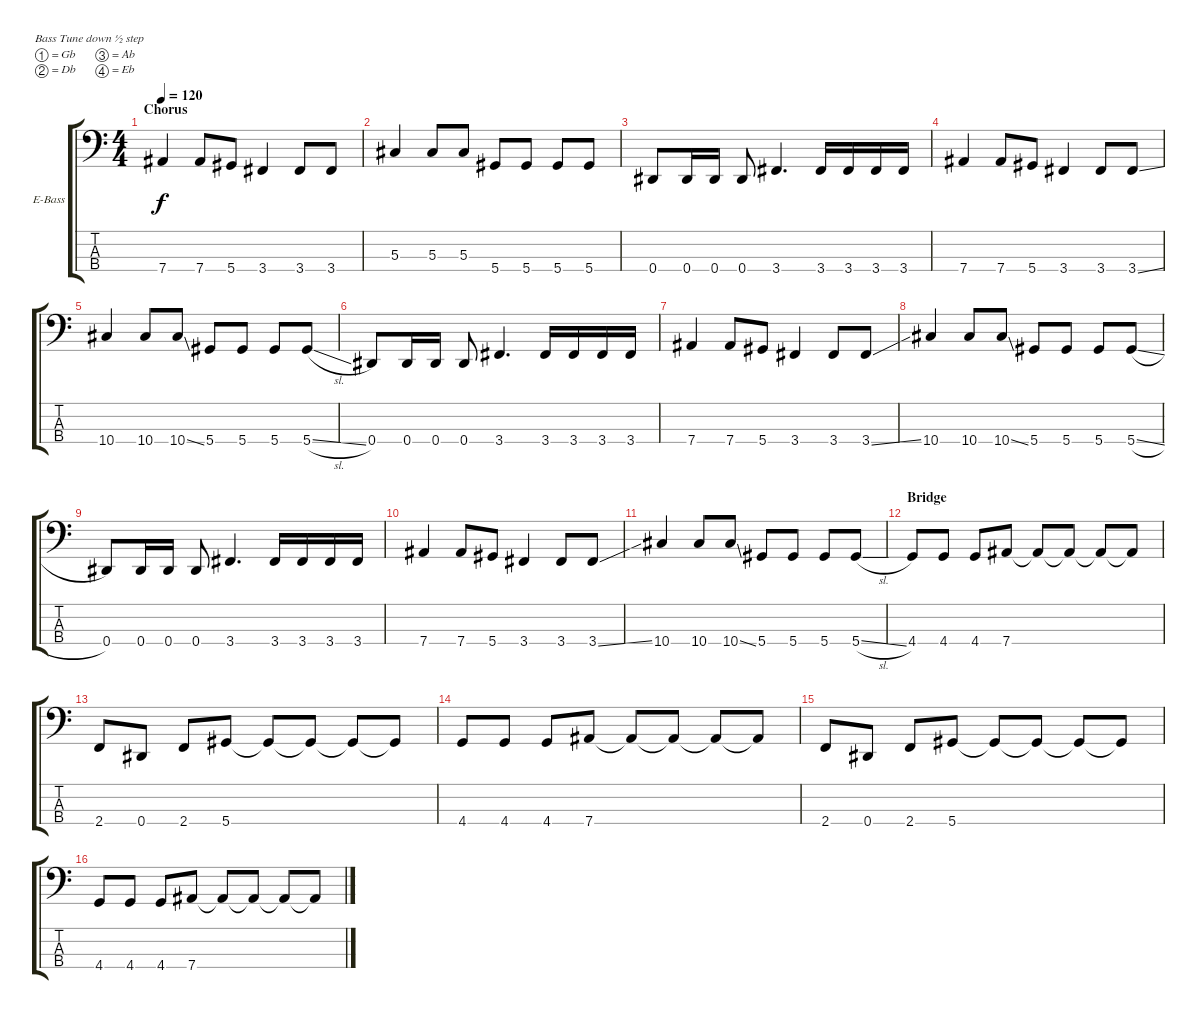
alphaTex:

\bracketExtendMode groupsimilarinstruments
\firstSystemTrackNameOrientation horizontal
\otherSystemsTrackNameOrientation horizontal
\track ("Bass" "E-Bass") {instrument electricbasspick}
\staff {score tabs}
\tuning (Gb2 Db2 Ab1 Eb1)
\ts (4 4)
\section ("" "Chorus")
\tempo 120
\clef f4
\ks c
7.4.4{dy f} 7.4.8 5.4.8 3.4.4 3.4.8 3.4.8 |
5.3.4 5.3.8 5.3.8 5.4.8 5.4.8 5.4.8 5.4.8 |
0.4.8 0.4.16 0.4.16 0.4.8 3.4.4{d} 3.4.16 3.4.16 3.4.16 3.4.16 |
7.4.4 7.4.8 5.4.8 3.4.4 3.4.8 3.4{ss}.8 |
10.4.4 10.4.8 10.4{ss}.8 5.4.8 5.4.8 5.4.8 5.4{sl}.8 |
0.4.8 0.4.16 0.4.16 0.4.8 3.4.4{d} 3.4.16 3.4.16 3.4.16 3.4.16 |
7.4.4 7.4.8 5.4.8 3.4.4 3.4.8 3.4{ss}.8 |
10.4.4 10.4.8 10.4{ss}.8 5.4.8 5.4.8 5.4.8 5.4{sl}.8 |
0.4.8 0.4.16 0.4.16 0.4.8 3.4.4{d} 3.4.16 3.4.16 3.4.16 3.4.16 |
7.4.4 7.4.8 5.4.8 3.4.4 3.4.8 3.4{ss}.8 |
10.4.4 10.4.8 10.4{ss}.8 5.4.8 5.4.8 5.4.8 5.4{sl}.8 |
\section ("" "Bridge")
4.4.8 4.4.8 4.4.8 7.4.8 7.4{t}.8 7.4{t}.8 7.4{t}.8 7.4{t}.8 |
2.4.8 0.4.8 2.4.8 5.4.8 5.4{t}.8 5.4{t}.8 5.4{t}.8 5.4{t}.8 |
4.4.8 4.4.8 4.4.8 7.4.8 7.4{t}.8 7.4{t}.8 7.4{t}.8 7.4{t}.8 |
2.4.8 0.4.8 2.4.8 5.4.8 5.4{t}.8 5.4{t}.8 5.4{t}.8 5.4{t}.8 |
4.4.8 4.4.8 4.4.8 7.4.8 7.4{t}.8 7.4{t}.8 7.4{t}.8 7.4{t}.8
